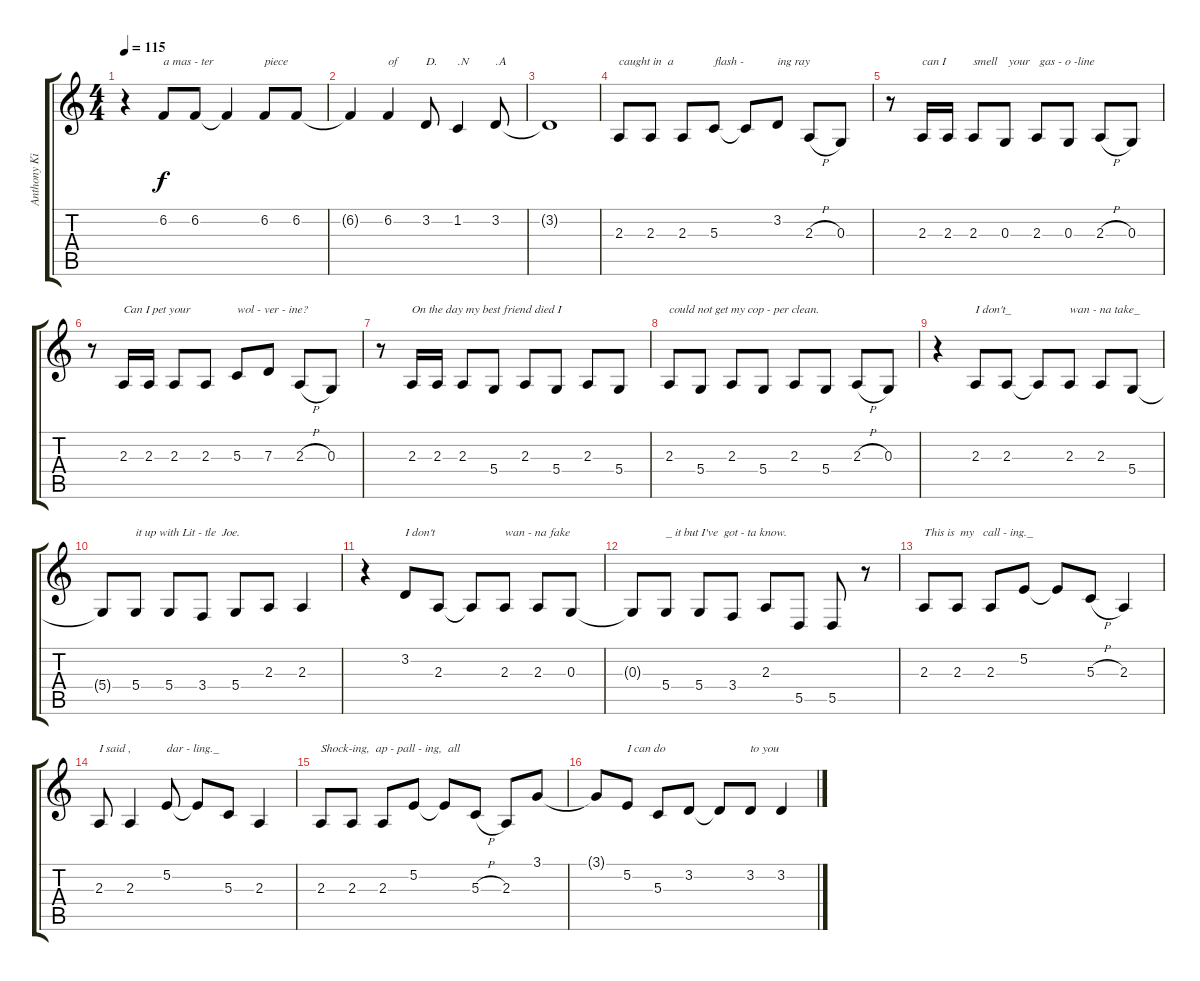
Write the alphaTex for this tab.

\track ("Anthony Kiedis" "Anthony Ki") {instrument voiceoohs}
\staff {score tabs}
\tuning (E4 B3 G3 D3 A2 E2) {hide}
\ts (4 4)
\tempo 115
\clef g2
\ks c
r.4{dy f} 6.2.8{txt "a mas - ter"} 6.2.8 6.2{t}.4 6.2.8{txt "piece"} 6.2.8 |
6.2{t}.4 6.2.4{txt "of"} 3.2.8{txt "D."} 1.2.4{txt ".N"} 3.2.8{txt ".A"} |
3.2{t}.1 |
2.3.8{txt "caught in  a"} 2.3.8 2.3.8 5.3.8{txt "flash - "} 5.3{t}.8 3.2.8{txt "ing ray"} 2.3{h}.8 0.3.8 |
r.8 2.3.16{txt "can I"} 2.3.16 2.3.8{txt "smell"} 0.3.8{txt " your"} 2.3.8{txt " gas - o -line"} 0.3.8 2.3{h}.8 0.3.8 |
r.8 2.3.16{txt "Can I pet your"} 2.3.16 2.3.8 2.3.8 5.3.8{txt "wol - ver - ine?"} 7.3.8 2.3{h}.8 0.3.8 |
r.8 2.3.16{txt "On the day my best friend died I"} 2.3.16 2.3.8 5.4.8 2.3.8 5.4.8 2.3.8 5.4.8 |
2.3.8{txt "could not get my cop - per clean."} 5.4.8 2.3.8 5.4.8 2.3.8 5.4.8 2.3{h}.8 0.3.8 |
r.4 2.3.8{txt "I don't_"} 2.3.8 2.3{t}.8 2.3.8{txt "wan - na take_"} 2.3.8 5.4.8 |
5.4{t}.8 5.4.8{txt "it up with Lit - tle  Joe."} 5.4.8 3.4.8 5.4.8 2.3.8 2.3.4 |
r.4 3.2.8{txt "I don't"} 2.3.8 2.3{t}.8 2.3.8{txt "wan - na fake"} 2.3.8 0.3.8 |
0.3{t}.8 5.4.8{txt "_ it but I've  got - ta know."} 5.4.8 3.4.8 2.3.8 5.5.8 5.5.8 r.8 |
2.3.8{txt "This is  my   call - ing._"} 2.3.8 2.3.8 5.2.8 5.2{t}.8 5.3{h}.8 2.3.4 |
2.3.8{txt "I said ,"} 2.3.4 5.2.8{txt "dar - ling._"} 5.2{t}.8 5.3.8 2.3.4 |
2.3.8{txt "Shock-ing,  ap - pall - ing,  all"} 2.3.8 2.3.8 5.2.8 5.2{t}.8 5.3{h}.8 2.3.8 3.1.8 |
3.1{t}.8 5.2.8{txt "I can do "} 5.3.8 3.2.8 3.2{t}.8 3.2.8{txt "to you"} 3.2.4
